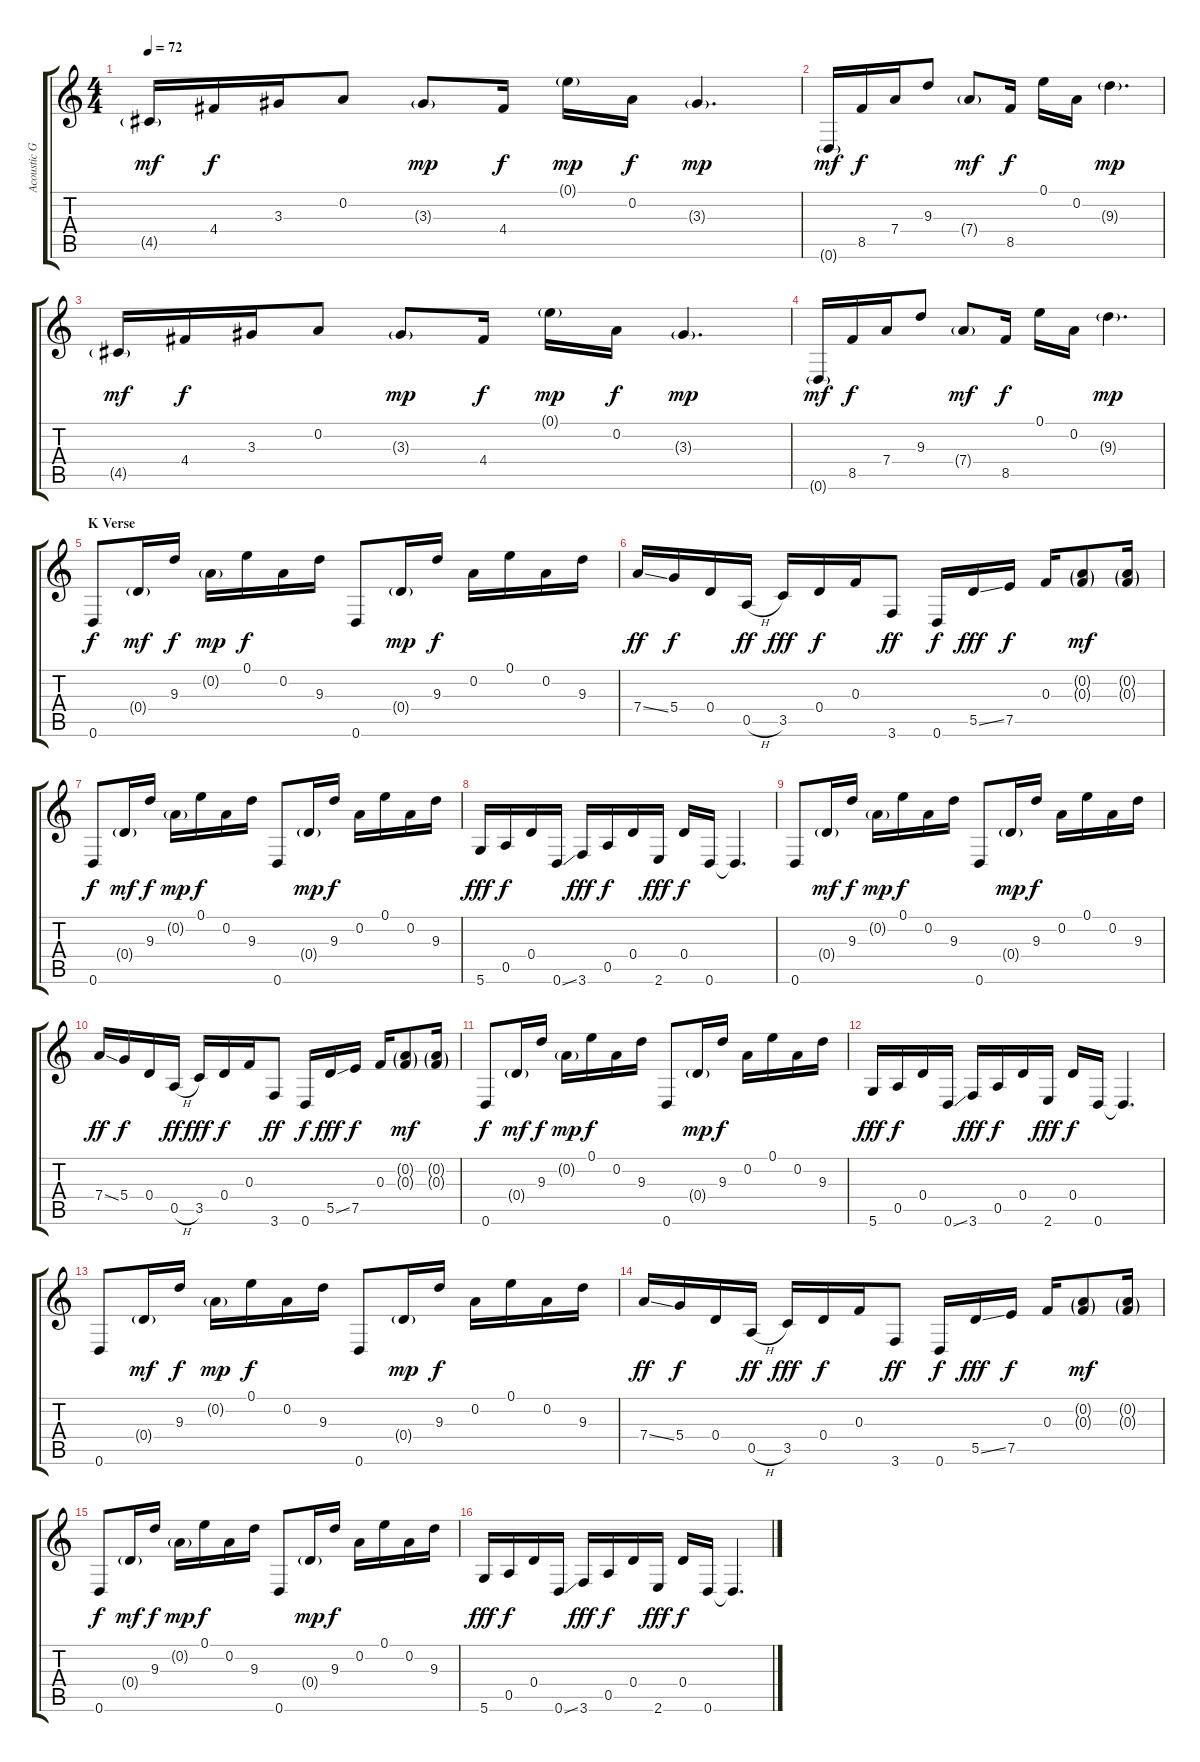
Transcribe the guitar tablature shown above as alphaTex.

\track ("Acoustic Guitar" "Acoustic G") {instrument acousticguitarsteel}
\staff {score tabs}
\tuning (E4 A3 F3 D3 A2 D2) {hide}
\ts (4 4)
\tempo 72
\clef g2
\ks c
4.5{g}.16{dy mf} 4.4.16{dy f} 3.3.16 0.2.8 3.3{g}.8{dy mp} 4.4.16{dy f} 0.1{g}.16{dy mp} 0.2.16{dy f} 3.3{g}.4{d dy mp} |
0.6{g}.16{dy mf} 8.5.16{dy f} 7.4.16 9.3.8 7.4{g}.8{dy mf} 8.5.16{dy f} 0.1.16 0.2.16 9.3{g}.4{d dy mp} |
4.5{g}.16{dy mf} 4.4.16{dy f} 3.3.16 0.2.8 3.3{g}.8{dy mp} 4.4.16{dy f} 0.1{g}.16{dy mp} 0.2.16{dy f} 3.3{g}.4{d dy mp} |
0.6{g}.16{dy mf} 8.5.16{dy f} 7.4.16 9.3.8 7.4{g}.8{dy mf} 8.5.16{dy f} 0.1.16 0.2.16 9.3{g}.4{d dy mp} |
\section ("" "K Verse")
0.6.8{dy f} 0.4{g}.16{dy mf} 9.3.16{dy f} 0.2{g}.16{dy mp} 0.1.16{dy f} 0.2.16 9.3.16 0.6.8 0.4{g}.16{dy mp} 9.3.16{dy f} 0.2.16 0.1.16 0.2.16 9.3.16 |
7.4{ss}.16{dy ff} 5.4.16{dy f} 0.4.16 0.5{h}.16{dy ff} 3.5.16{dy fff} 0.4.16{dy f} 0.3.16 3.6.8{dy ff} 0.6.16{dy f} 5.5{ss}.16{dy fff} 7.5.16{dy f} 0.3.16 (0.2{g} 0.3{g}).8{dy mf} (0.2{g} 0.3{g}).16 |
0.6.8{dy f} 0.4{g}.16{dy mf} 9.3.16{dy f} 0.2{g}.16{dy mp} 0.1.16{dy f} 0.2.16 9.3.16 0.6.8 0.4{g}.16{dy mp} 9.3.16{dy f} 0.2.16 0.1.16 0.2.16 9.3.16 |
5.6.16{dy fff} 0.5.16{dy f} 0.4.16 0.6{ss}.16 3.6.16{dy fff} 0.5.16{dy f} 0.4.16 2.6.16{dy fff} 0.4.16{dy f} 0.6.16 0.6{t}.4{d} |
0.6.8 0.4{g}.16{dy mf} 9.3.16{dy f} 0.2{g}.16{dy mp} 0.1.16{dy f} 0.2.16 9.3.16 0.6.8 0.4{g}.16{dy mp} 9.3.16{dy f} 0.2.16 0.1.16 0.2.16 9.3.16 |
7.4{ss}.16{dy ff} 5.4.16{dy f} 0.4.16 0.5{h}.16{dy ff} 3.5.16{dy fff} 0.4.16{dy f} 0.3.16 3.6.8{dy ff} 0.6.16{dy f} 5.5{ss}.16{dy fff} 7.5.16{dy f} 0.3.16 (0.2{g} 0.3{g}).8{dy mf} (0.2{g} 0.3{g}).16 |
0.6.8{dy f} 0.4{g}.16{dy mf} 9.3.16{dy f} 0.2{g}.16{dy mp} 0.1.16{dy f} 0.2.16 9.3.16 0.6.8 0.4{g}.16{dy mp} 9.3.16{dy f} 0.2.16 0.1.16 0.2.16 9.3.16 |
5.6.16{dy fff} 0.5.16{dy f} 0.4.16 0.6{ss}.16 3.6.16{dy fff} 0.5.16{dy f} 0.4.16 2.6.16{dy fff} 0.4.16{dy f} 0.6.16 0.6{t}.4{d} |
0.6.8 0.4{g}.16{dy mf} 9.3.16{dy f} 0.2{g}.16{dy mp} 0.1.16{dy f} 0.2.16 9.3.16 0.6.8 0.4{g}.16{dy mp} 9.3.16{dy f} 0.2.16 0.1.16 0.2.16 9.3.16 |
7.4{ss}.16{dy ff} 5.4.16{dy f} 0.4.16 0.5{h}.16{dy ff} 3.5.16{dy fff} 0.4.16{dy f} 0.3.16 3.6.8{dy ff} 0.6.16{dy f} 5.5{ss}.16{dy fff} 7.5.16{dy f} 0.3.16 (0.2{g} 0.3{g}).8{dy mf} (0.2{g} 0.3{g}).16 |
0.6.8{dy f} 0.4{g}.16{dy mf} 9.3.16{dy f} 0.2{g}.16{dy mp} 0.1.16{dy f} 0.2.16 9.3.16 0.6.8 0.4{g}.16{dy mp} 9.3.16{dy f} 0.2.16 0.1.16 0.2.16 9.3.16 |
5.6.16{dy fff} 0.5.16{dy f} 0.4.16 0.6{ss}.16 3.6.16{dy fff} 0.5.16{dy f} 0.4.16 2.6.16{dy fff} 0.4.16{dy f} 0.6.16 0.6{t}.4{d}
